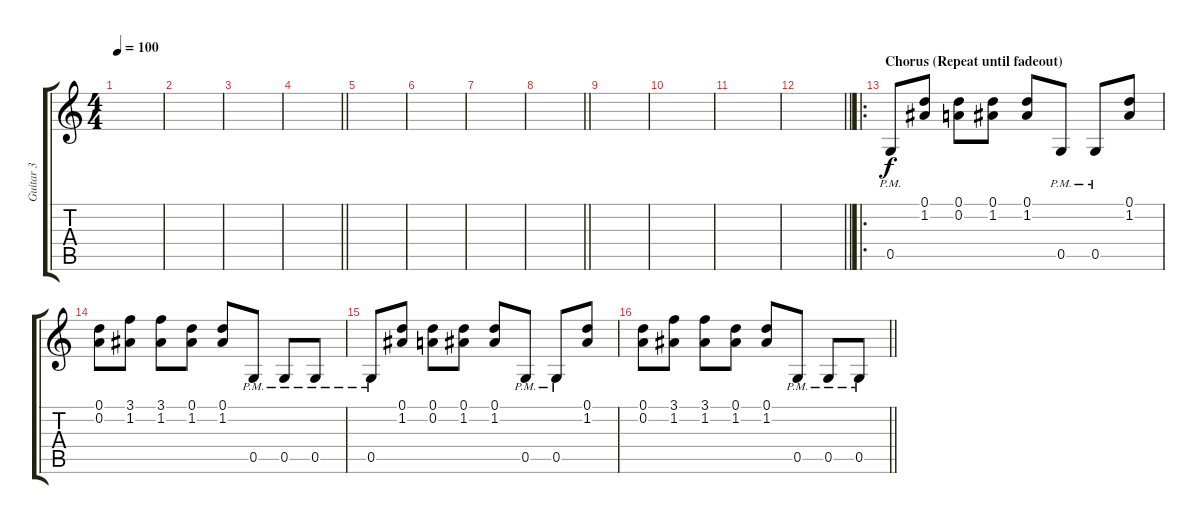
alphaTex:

\track ("Guitar 3" "Guitar 3") {instrument overdrivenguitar}
\staff {score tabs}
\tuning (D4 A3 F3 C3 G2 D2) {hide}
\ts (4 4)
\tempo 100
\clef g2
\ks c
|
|
|
\barLineRight lightlight
|
|
|
|
\barLineRight lightlight
|
|
|
|
\barLineRight lightlight
|
\ro
\section ("" "Chorus (Repeat until fadeout)")
0.5{pm}.8 (0.1 1.2).8 (0.1 0.2).8 (0.1 1.2).8 (0.1 1.2).8 0.5{pm}.8 0.5{pm}.8 (0.1 1.2).8 |
(0.1 0.2).8 (3.1 1.2).8 (3.1 1.2).8 (0.1 1.2).8 (0.1 1.2).8 0.5{pm}.8 0.5{pm}.8 0.5{pm}.8 |
0.5{pm}.8 (0.1 1.2).8 (0.1 0.2).8 (0.1 1.2).8 (0.1 1.2).8 0.5{pm}.8 0.5{pm}.8 (0.1 1.2).8 |
\barLineRight lightlight
(0.1 0.2).8 (3.1 1.2).8 (3.1 1.2).8 (0.1 1.2).8 (0.1 1.2).8 0.5{pm}.8 0.5{pm}.8 0.5{pm}.8
